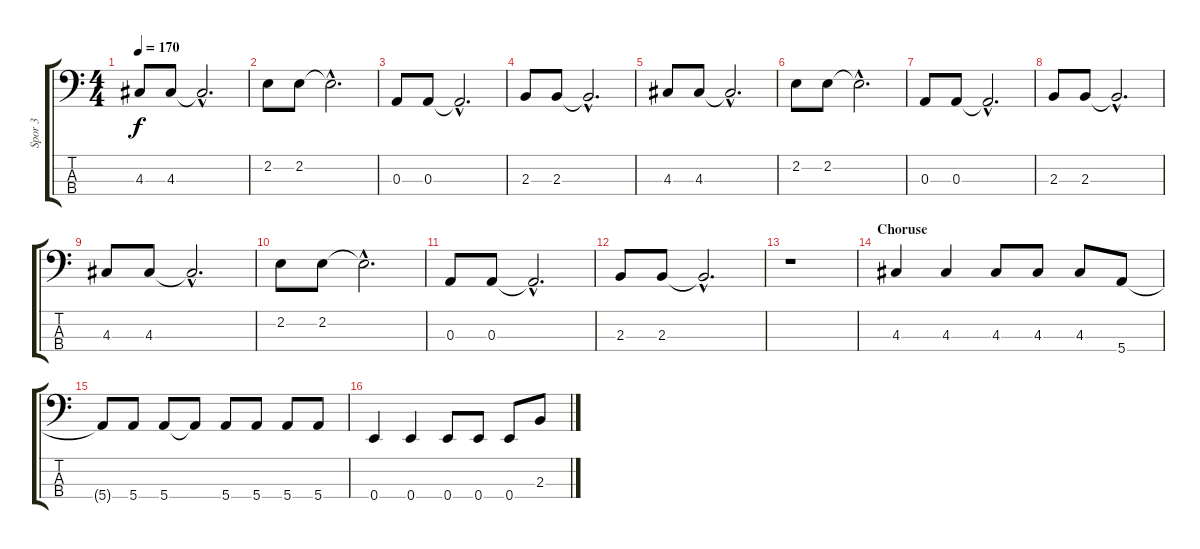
\track ("Spor 3" "Spor 3") {instrument electricbasspick}
\staff {score tabs}
\tuning (G2 D2 A1 E1) {hide}
\ts (4 4)
\tempo 170
\clef f4
\ks c
4.3.8{dy f} 4.3.8 4.3{hac t}.2{d} |
2.2.8 2.2.8 2.2{hac t}.2{d} |
0.3.8 0.3.8 0.3{hac t}.2{d} |
2.3.8 2.3.8 2.3{hac t}.2{d} |
4.3.8 4.3.8 4.3{hac t}.2{d} |
2.2.8 2.2.8 2.2{hac t}.2{d} |
0.3.8 0.3.8 0.3{hac t}.2{d} |
2.3.8 2.3.8 2.3{hac t}.2{d} |
4.3.8 4.3.8 4.3{hac t}.2{d} |
2.2.8 2.2.8 2.2{hac t}.2{d} |
0.3.8 0.3.8 0.3{hac t}.2{d} |
2.3.8 2.3.8 2.3{hac t}.2{d} |
r.1 |
\section ("" "Choruse")
4.3.4 4.3.4 4.3.8 4.3.8 4.3.8 5.4.8 |
5.4{t}.8 5.4.8 5.4.8 5.4{t}.8 5.4.8 5.4.8 5.4.8 5.4.8 |
0.4.4 0.4.4 0.4.8 0.4.8 0.4.8 2.3.8
